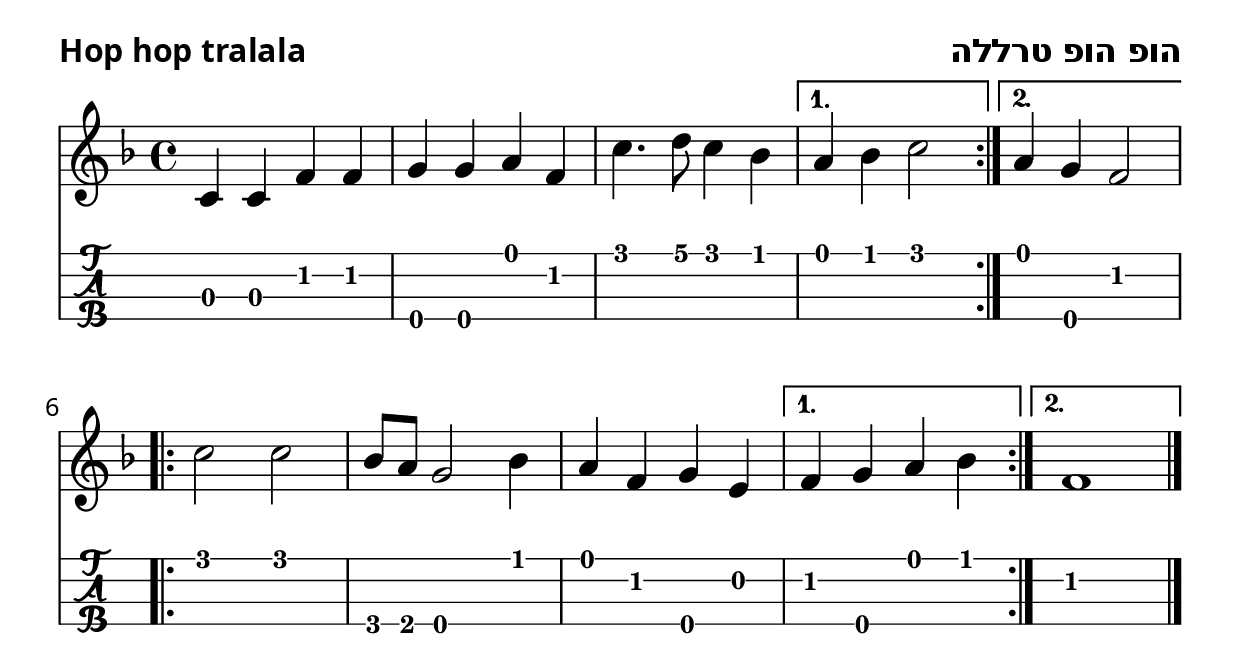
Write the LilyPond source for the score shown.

\include "../ĉiea.ly"

\header {
  titolo-xx     = ""
  titolo-he     = "הופ הופ טרללה"
  titolo-eo     = "Hop hop tralala"
  komponisto-xx = ""
  komponisto-he = ""
  komponisto-eo = ""
  ikono         = "🎈"
  }

\include "../titolo.ly"

melodio = {
  \key f \major
  \time 4/4
  \repeat volta 2 {
    c c f f              | 
    g\4 g\4 a f          | 
    c'4. d'8 c'4 bes     | 
  }
  \alternative {
    {a bes c'2           |}
    {a4 g\4 f2           |}
  }
  \break
  \repeat volta 2 {
    c' c'                | 
    bes8\4 a\4 g2\4 bes4 | 
    a f g\4 e            | 
  }
  \alternative {
    {f g\4 a bes         |}
    {f1                  |}
  }
  \bar "|."
}

\include "../muziko.ly"
